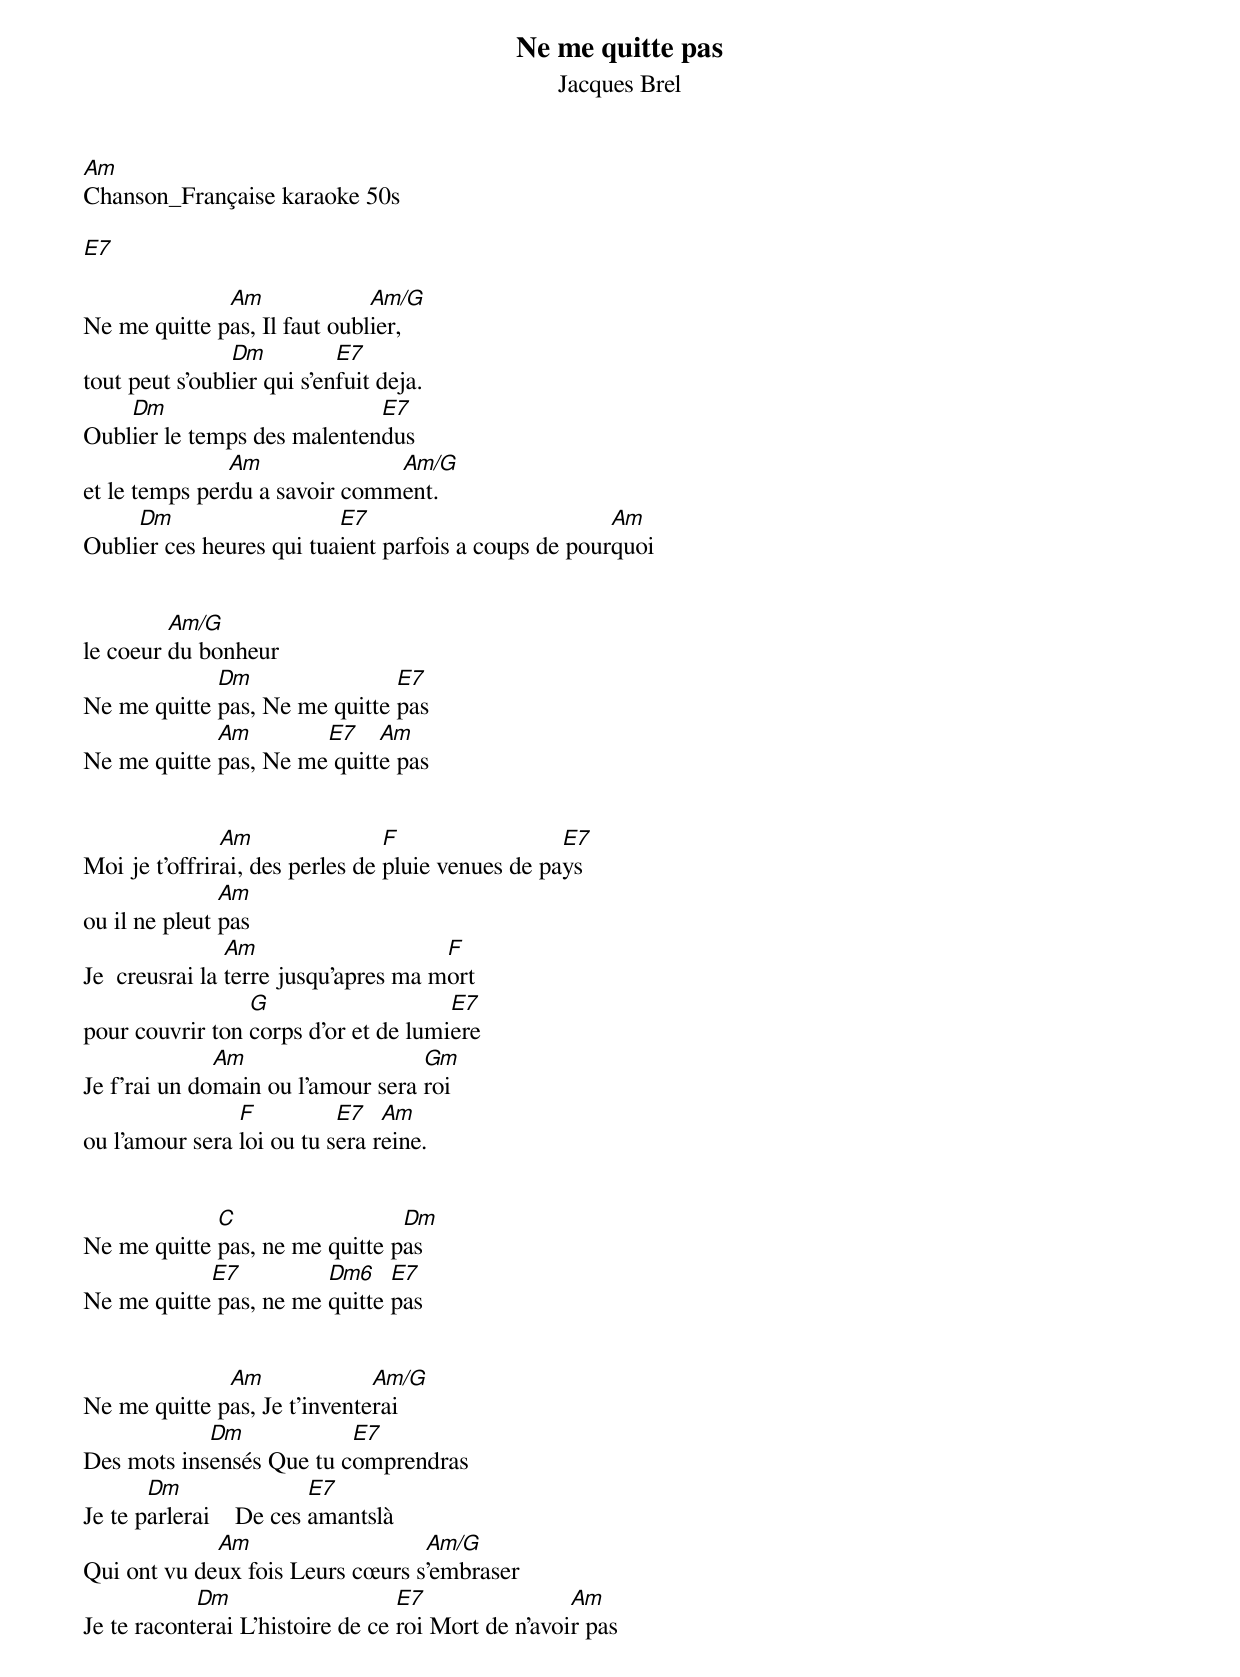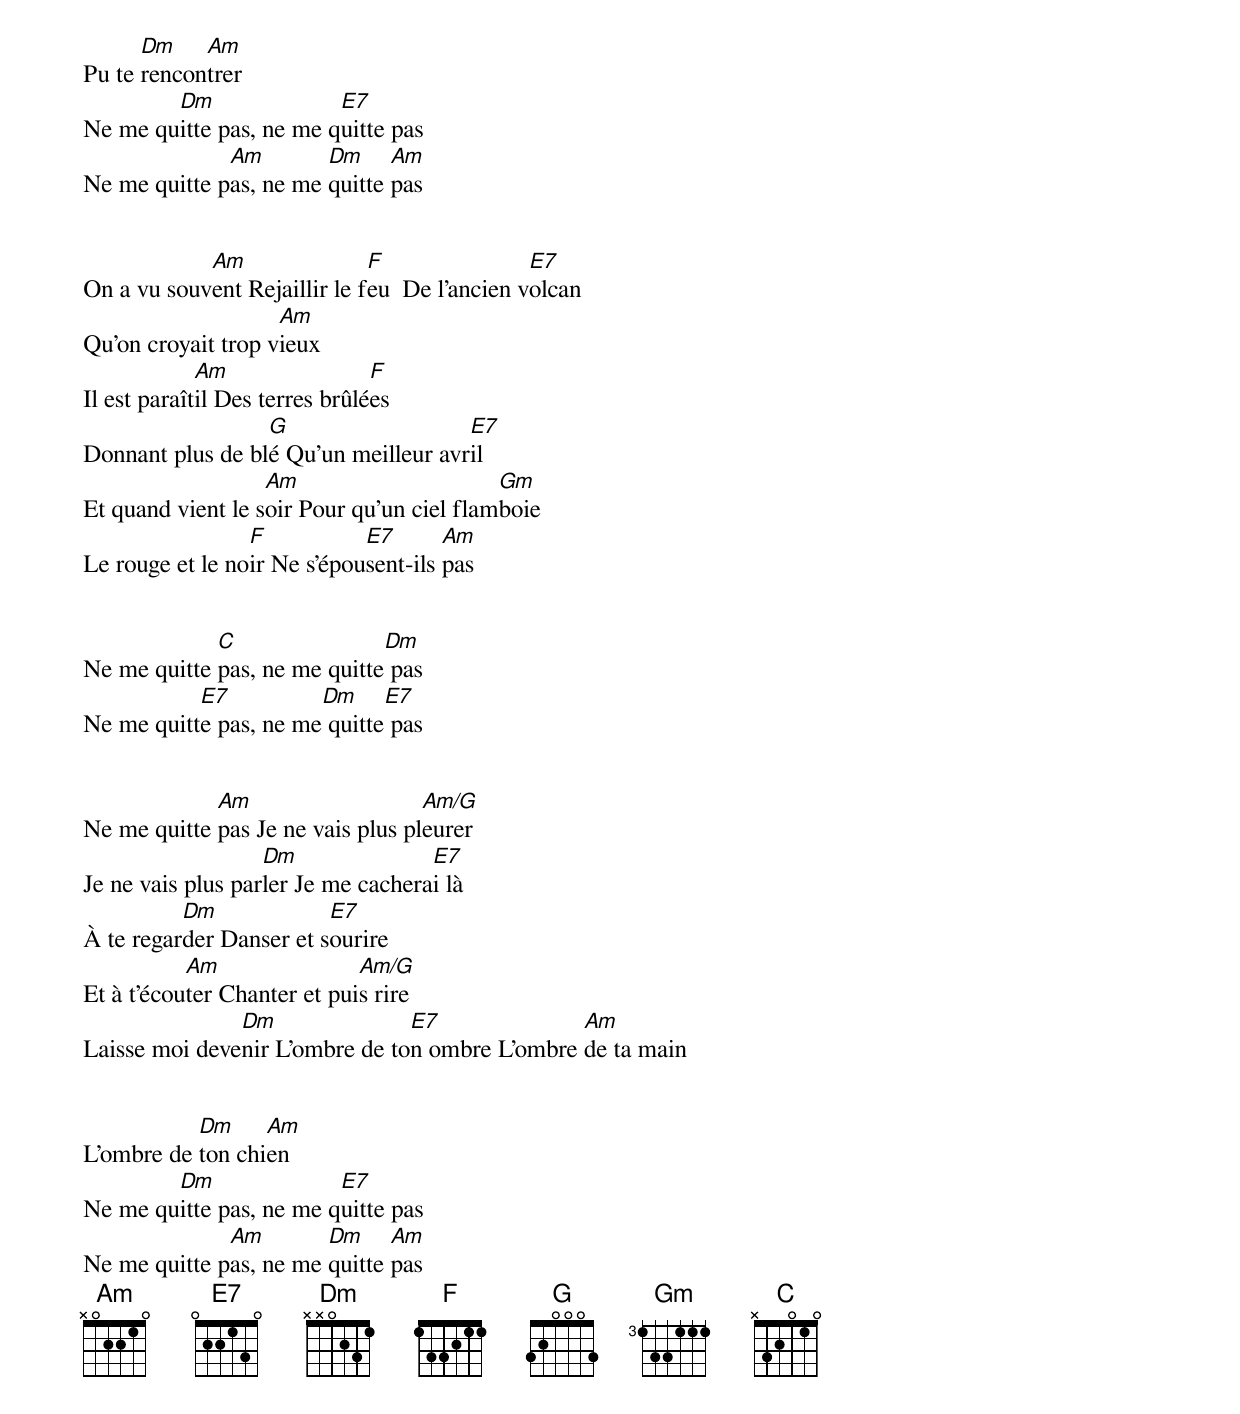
Ne me quitte pas
Jacques Brel
Am
Chanson_Française karaoke 50s

E7

              Am              Am/G
Ne me quitte pas, Il faut oublier,
                Dm          E7
tout peut s'oublier qui s'enfuit deja.
    Dm                       E7
Oublier le temps des malentendus
               Am              Am/G
et le temps perdu a savoir comment.
     Dm                   E7                          Am
Oublier ces heures qui tuaient parfois a coups de pourquoi


         Am/G
le coeur du bonheur
             Dm                E7
Ne me quitte pas, Ne me quitte pas
             Am        E7    Am
Ne me quitte pas, Ne me quitte pas


               Am                F                 E7
Moi je t'offrirai, des perles de pluie venues de pays
               Am
ou il ne pleut pas
                Am                    F
Je  creusrai la terre jusqu'apres ma mort
                 G                    E7
pour couvrir ton corps d'or et de lumiere
              Am                   Gm
Je f'rai un domain ou l'amour sera roi
                F          E7   Am
ou l'amour sera loi ou tu sera reine.


             C                  Dm
Ne me quitte pas, ne me quitte pas
            E7          Dm6    E7
Ne me quitte pas, ne me quitte pas


              Am              Am/G
Ne me quitte pas, Je t'inventerai
            Dm            E7
Des mots insensés Que tu comprendras
       Dm                E7
Je te parlerai    De ces amantslà
             Am                   Am/G
Qui ont vu deux fois Leurs cœurs s'embraser
            Dm                    E7                Am
Je te raconterai L'histoire de ce roi Mort de n'avoir pas


      Dm    Am
Pu te rencontrer
        Dm               E7
Ne me quitte pas, ne me quitte pas
              Am        Dm     Am
Ne me quitte pas, ne me quitte pas


            Am                F                E7
On a vu souvent Rejaillir le feu  De l'ancien volcan
                    Am
Qu'on croyait trop vieux
             Am                 F
Il est paraîtil Des terres brûlées
                  G                   E7
Donnant plus de blé Qu'un meilleur avril
                   Am                      Gm
Et quand vient le soir Pour qu'un ciel flamboie
                 F           E7       Am
Le rouge et le noir Ne s'épousent-ils pas


             C                Dm
Ne me quitte pas, ne me quitte pas
           E7          Dm     E7
Ne me quitte pas, ne me quitte pas


             Am                    Am/G
Ne me quitte pas Je ne vais plus pleurer
                   Dm               E7
Je ne vais plus parler Je me cacherai là
          Dm             E7
À te regarder Danser et sourire
           Am                Am/G
Et à t'écouter Chanter et puis rire
               Dm               E7              Am
Laisse moi devenir L'ombre de ton ombre L'ombre de ta main


           Dm     Am
L'ombre de ton chien
        Dm               E7
Ne me quitte pas, ne me quitte pas
              Am        Dm     Am
Ne me quitte pas, ne me quitte pas
